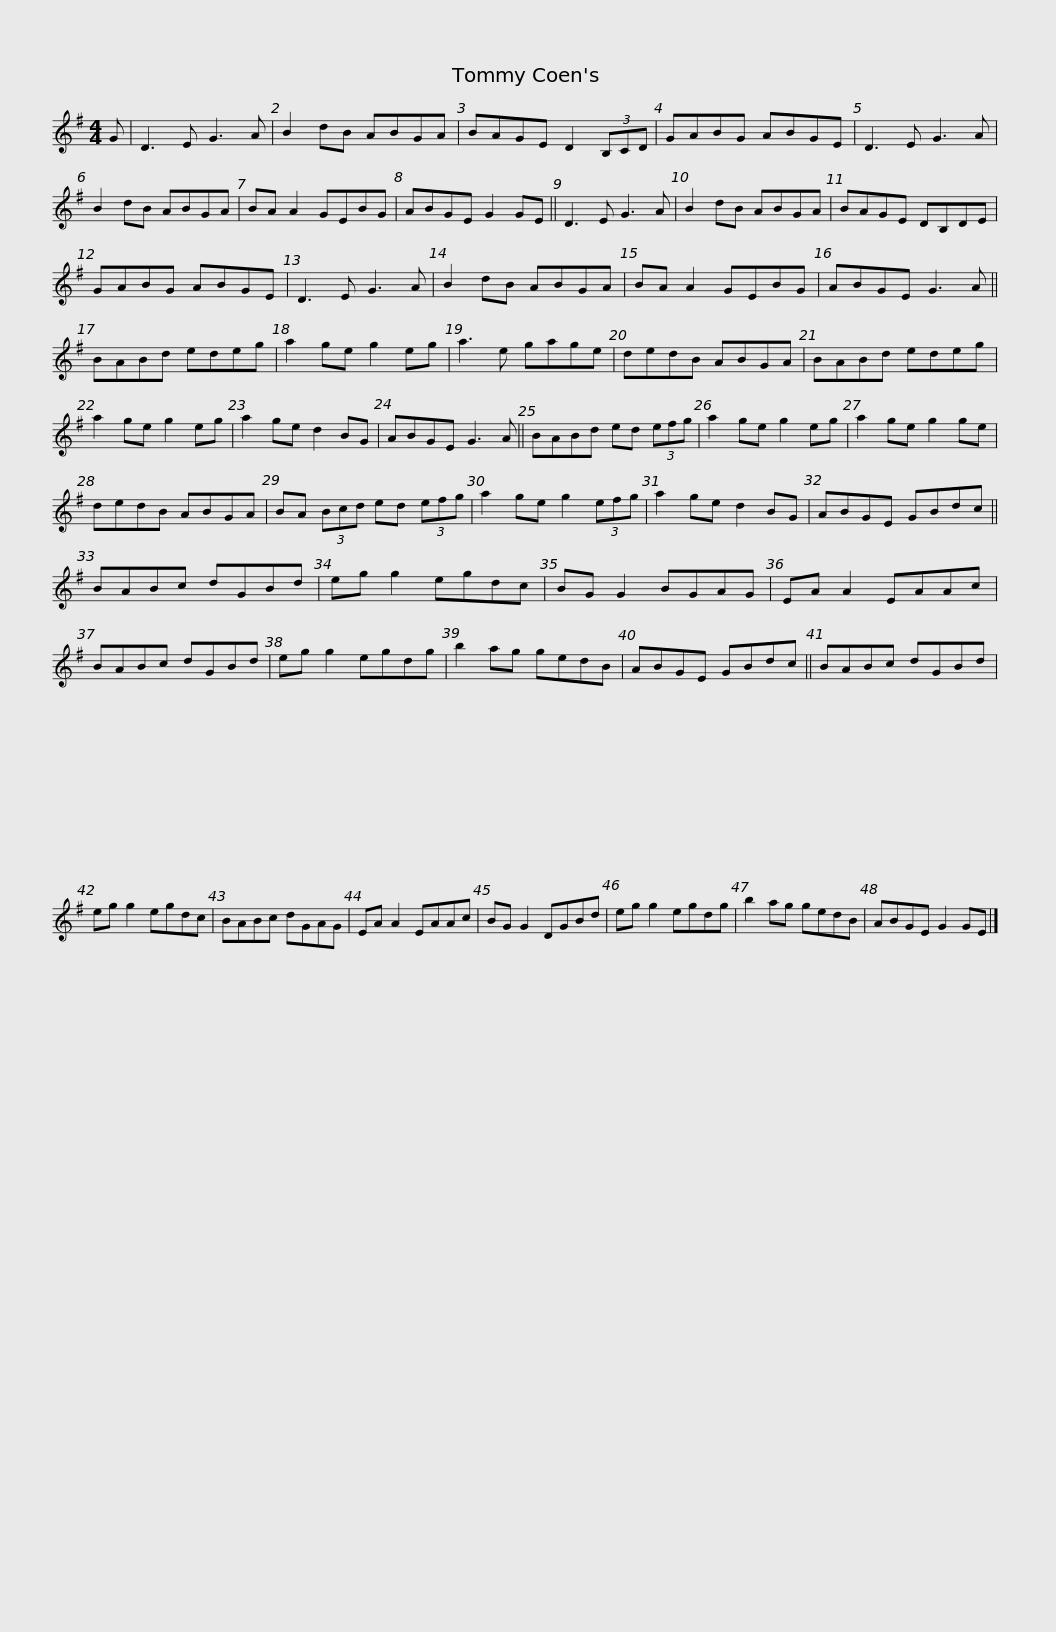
X:1
L:1/8
M:4/4
I:linebreak $
K:G
V:1 treble
V:1
 G | D3 E G3 A | B2 dB ABGA | BAGE D2 (3B,CD | GABG ABGE | %5
 D3 E G3 A | B2 dB ABGA |$ BA A2 GEBG | ABGE G2 GE || D3 E G3 A | %10
 B2 dB ABGA | BAGE DB,DE | GABG ABGE |$ D3 E G3 A | B2 dB ABGA | %15
 BA A2 GEBG | ABGE G3 A || BABd edeg | a2 ge g2 eg |$ a3 e gage | %20
 dedB ABGA | BABd edeg | a2 ge g2 eg | a2 ge d2 BG | ABGE G3 A ||$ %25
 BABd ed (3efg | a2 ge g2 eg | a2 ge g2 ge | dedB ABGA | BA (3Bcd ed (3efg |$ %30
 a2 ge g2 (3efg | a2 ge d2 BG | ABGE GBdc || BABc dGBd | eg g2 egdc | %35
 BG G2 BGAG |$ EA A2 EAAc | BABc dGBd | eg g2 egdg | b2 ag gedB | %40
 ABGE GBdc || BABc dGBd |$ eg g2 egdc | BABc dGAG | EA A2 EAAc | %45
 BG G2 DGBd | eg g2 egdg | b2 ag gedB |$ ABGE G2 GE |] %49
